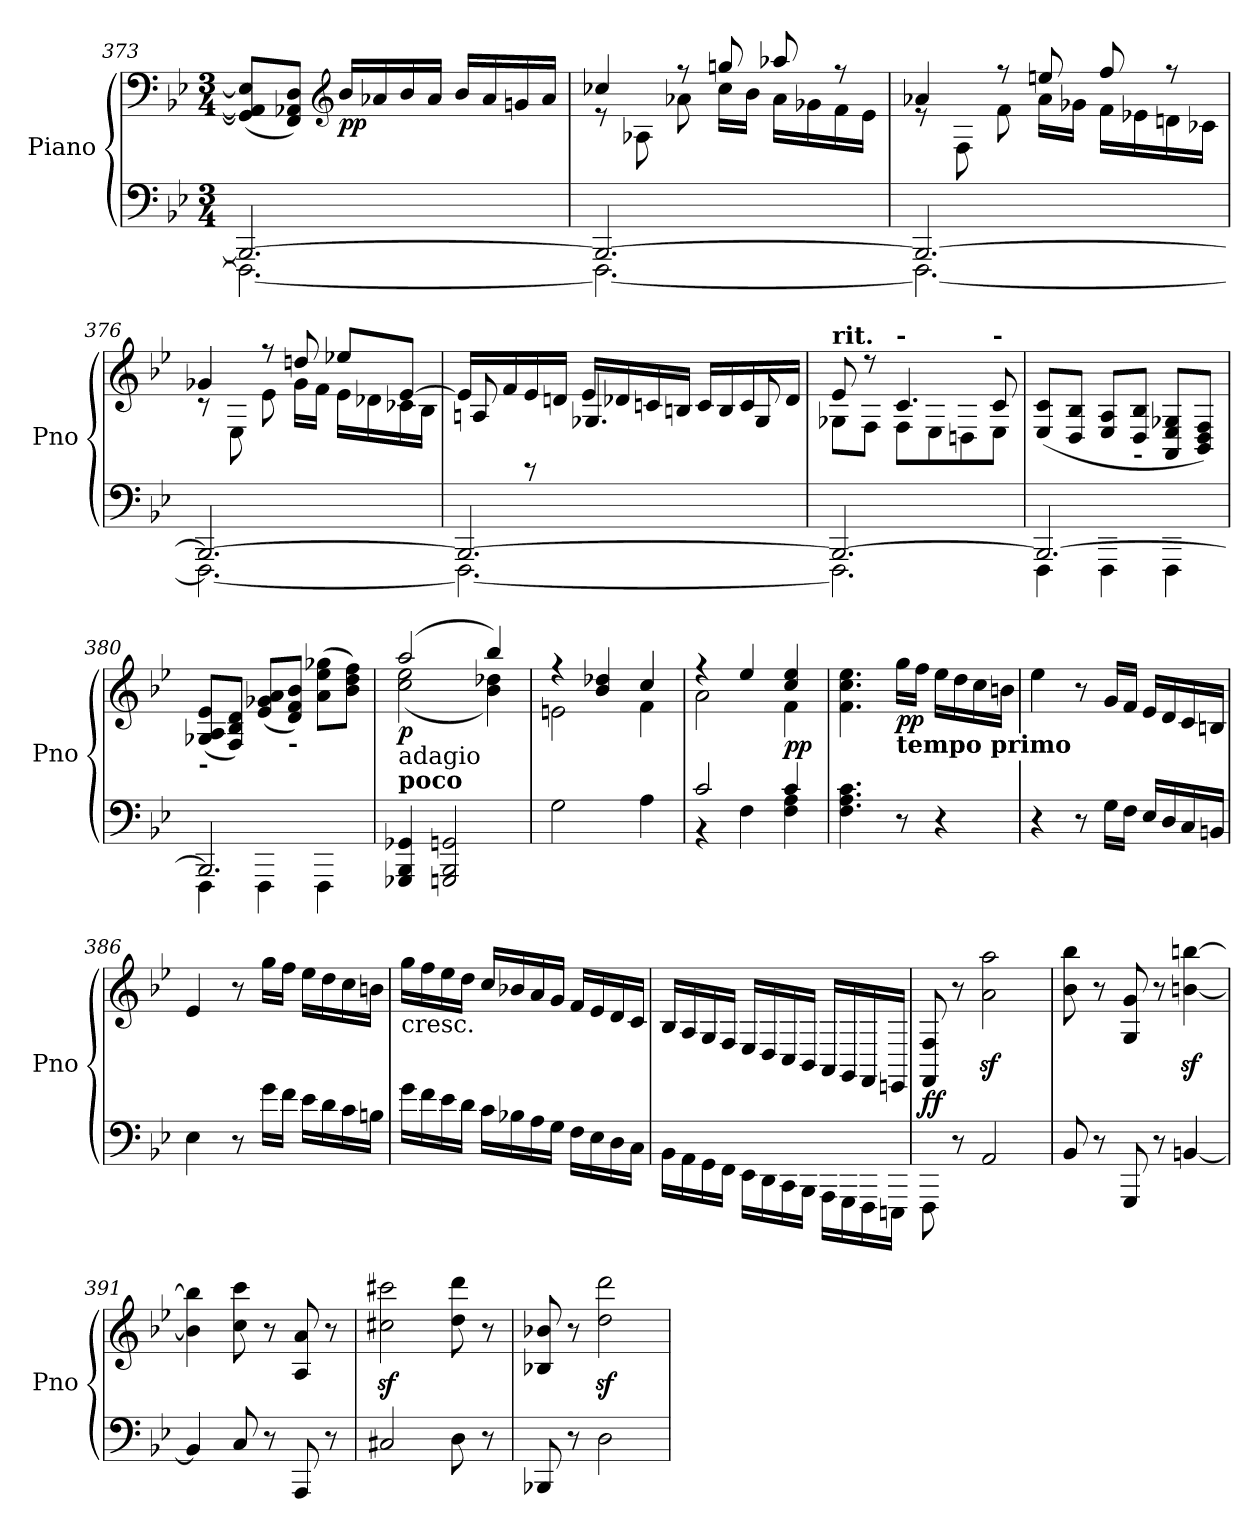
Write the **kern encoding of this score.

**kern	**kern	**dynam
*part1	*part1	*part1
*staff2	*staff1	*staff1/2
*I"Piano	*	*
*I'Pno	*	*
*clefF4	*clefF4	*
*k[b-e-]	*k[b-e-]	*
*B-:	*B-:	*
*M3/4	*M3/4	*
=373	=373	=373
*^	*	*
2.BBB-/_	2.FFF\_	(<8GG-/] 8AA/] 8E-/]L	.
.	.	8FF/ 8AA-X/ 8D/J)	.
*	*	*clefG2	*
!	!	!	!LO:DY:b
.	.	16b-/LL	pp
.	.	16a-X/	.
.	.	16b-/	.
.	.	16a-/JJ	.
.	.	16b-/LL	.
.	.	16a-/	.
.	.	16gn/	.
.	.	16a-/JJ	.
!!LO:LB:g=z
=374	=374	=374	=374
*	*	*^	*
2.BBB-/_	2.FFF\_	4cc-X/	8re	.
.	.	.	8A-X\	.
.	.	8rff	8a-X\	.
.	.	8ggn/	16cc-\LL	.
.	.	.	16b-\JJ	.
.	.	8aa-X/	16a-\LL	.
.	.	.	16g-X\	.
.	.	8rff	16f\	.
.	.	.	16e-\JJ	.
=375	=375	=375	=375	=375
2.BBB-/_	2.FFF\_	4a-X/	8re	.
.	.	.	8F\	.
.	.	8rff	8f\	.
.	.	8een/	16a-\LL	.
.	.	.	16g-X\JJ	.
.	.	8ff/	16f\LL	.
.	.	.	16e-X\	.
.	.	8rff	16dn\	.
.	.	.	16c-X\JJ	.
=376	=376	=376	=376	=376
2.BBB-/_	2.FFF\_	4g-X/	8rc	.
.	.	.	8E-\	.
.	.	8rff	8e-\	.
.	.	8ddn/	16g-\LL	.
.	.	.	16f\JJ	.
.	.	8ee-X/L	16e-\LL	.
.	.	.	16d-X\	.
.	.	[8e-/J	16c-X\	.
.	.	.	16B-\JJ	.
!!LO:PB:g=z	!!
=377	=377	=377	=377	=377
2.BBB-/_	2.FFF\_	16e-/LL]	8An/	.
.	.	16f/	.	.
.	.	16e-/	8rEE	.
.	.	16dn/JJ	.	.
.	.	16e-/LL	4.G-X/	.
.	.	16d-X/	.	.
.	.	16cn/	.	.
.	.	16Bn/JJ	.	.
.	.	16c/LL	.	.
.	.	16B/	.	.
.	.	16c/	8G-/	.
.	.	16d-/JJ	.	.
=378	=378	=378	=378	=378
!	!	!LO:TX:a:B:t=rit.	!	!
2.BBB-/_	2.FFF\]	8e-/	8G-X\L	.
.	.	8r	8F\J	.
!	!	!LO:TX:a:B:t=-	!	!
.	.	4.c/	8F\L	.
.	.	.	8E-\	.
.	.	.	8Dn\	.
!	!	!LO:TX:a:B:t=-	!	!
.	.	8c/	8E-\J	.
*	*	*v	*v	*
=379	=379	=379	=379
2.BBB-/_	4FFF\	(<8E-/ 8c/L	.
.	.	8D/ 8B-/J	.
.	4FFF\	8E-/ 8A/L	.
!	!	!LO:TX:b:B:t=-	!
.	.	8D/ 8B-/J	.
.	4FFF\	8AA/ 8E-/ 8G-X/L	.
.	.	8BB-/ 8D/ 8F/J)	.
!!LO:LB:g=z
=380	=380	=380	=380
!	!	!LO:TX:b:B:t=-	!
2.BBB-/]	4FFF\	(<8G-X/ 8A/ 8e-/L	.
.	.	8F/ 8B-/ 8d/J)	.
.	4FFF\	(<8e-/ 8g-X/ 8a/L	.
!	!	!LO:TX:b:B:t=-	!
.	.	8d/ 8f/ 8b-/J)	.
.	4FFF\	(>8a\ 8ee-\ 8gg-X\L	.
.	.	8b-\ 8dd\ 8ff\J)	.
*v	*v	*	*
=381	=381	=381
*	*^	*
!	!LO:TX:b:t=adagio	!	!
!	!LO:TX:b:B:t=poco	!	!
!	!	!	!LO:DY:b
4GGG-X/ 4BBB-/ 4GG-X/	(>2aa/	(<2cc\ 2ee-\	p
2GGGn/ 2BBB-/ 2GGn/	.	.	.
.	4bb-/)	4b-\ 4dd-X\)	.
=382	=382	=382	=382
2G\	4rff	2en\	.
.	4b-/ 4dd-X/	.	.
4A\	4cc/	4f\	.
=383	=383	=383	=383
*^	*	*	*
2c/	4r	4rff	2a\	.
.	4F\	4ee-/	.	.
!	!	!	!	!LO:DY:b
4c/	4F\ 4A\	4cc/ 4ee-/	4f\	pp
*v	*v	*	*	*
*	*v	*v	*
=384	=384	=384
4.F\ 4.A\ 4.c\	4.f\ 4.cc\ 4.ee-\	.
!	!LO:TX:b:B:t=tempo primo	!
!	!	!LO:DY:b
8r	16gg\LL	pp
.	16ff\JJ	.
4r	16ee-\LL	.
.	16dd\	.
.	16cc\	.
.	16bn\JJ	.
=385	=385	=385
4r	4ee-\	.
8r	8r	.
16G\LL	16g/LL	.
16F\JJ	16f/JJ	.
16E-/LL	16e-/LL	.
16D/	16d/	.
16C/	16c/	.
16BBn/JJ	16Bn/JJ	.
!!LO:LB:g=z
=386	=386	=386
4E-\	4e-/	.
8r	8r	.
16g\LL	16gg\LL	.
16f\JJ	16ff\JJ	.
16e-\LL	16ee-\LL	.
16d\	16dd\	.
16c\	16cc\	.
16Bn\JJ	16bn\JJ	.
=387	=387	=387
!	!LO:TX:b:t=cresc.	!
16g\LL	16gg\LL	.
16f\	16ff\	.
16e-\	16ee-\	.
16d\JJ	16dd\JJ	.
16c\LL	16cc/LL	.
16B-X\	16b-X/	.
16A\	16a/	.
16G\JJ	16g/JJ	.
16F\LL	16f/LL	.
16E-\	16e-/	.
16D\	16d/	.
16C\JJ	16c/JJ	.
=388	=388	=388
16BB-\LL	16B-/LL	.
16AA\	16A/	.
16GG\	16G/	.
16FF\JJ	16F/JJ	.
16EE-\LL	16E-/LL	.
16DD\	16D/	.
16CC\	16C/	.
16BBB-\JJ	16BB-/JJ	.
16AAA\LL	16AA/LL	.
16GGG\	16GG/	.
16FFF\	16FF/	.
16EEEn\JJ	16EEn/JJ	.
=389	=389	=389
!	!	!LO:DY:b
8FFF\	8FF/ 8F/	ff
8r	8r	.
2AA/	2a\z< 2aa\z<	.
!!LO:LB:g=z
=390	=390	=390
8BB-/	8b-\ 8bb-\	.
8r	8r	.
8GGG/	8G/ 8g/	.
8r	8r	.
[4BBn/	[4bn\z< [4bbn\z<	.
=391	=391	=391
4BB/]	4b\] 4bb\]	.
8C/	8cc\ 8ccc\	.
8r	8r	.
8AAA/	8A/ 8a/	.
8r	8r	.
=392	=392	=392
2C#X/	2cc#X\z< 2ccc#X\z<	.
8D\	8dd\ 8ddd\	.
8r	8r	.
=393	=393	=393
8BBB-X/	8B-X/ 8b-X/	.
8r	8r	.
2D\	2dd\z< 2ddd\z<	.
=	=	=
*-	*-	*-
